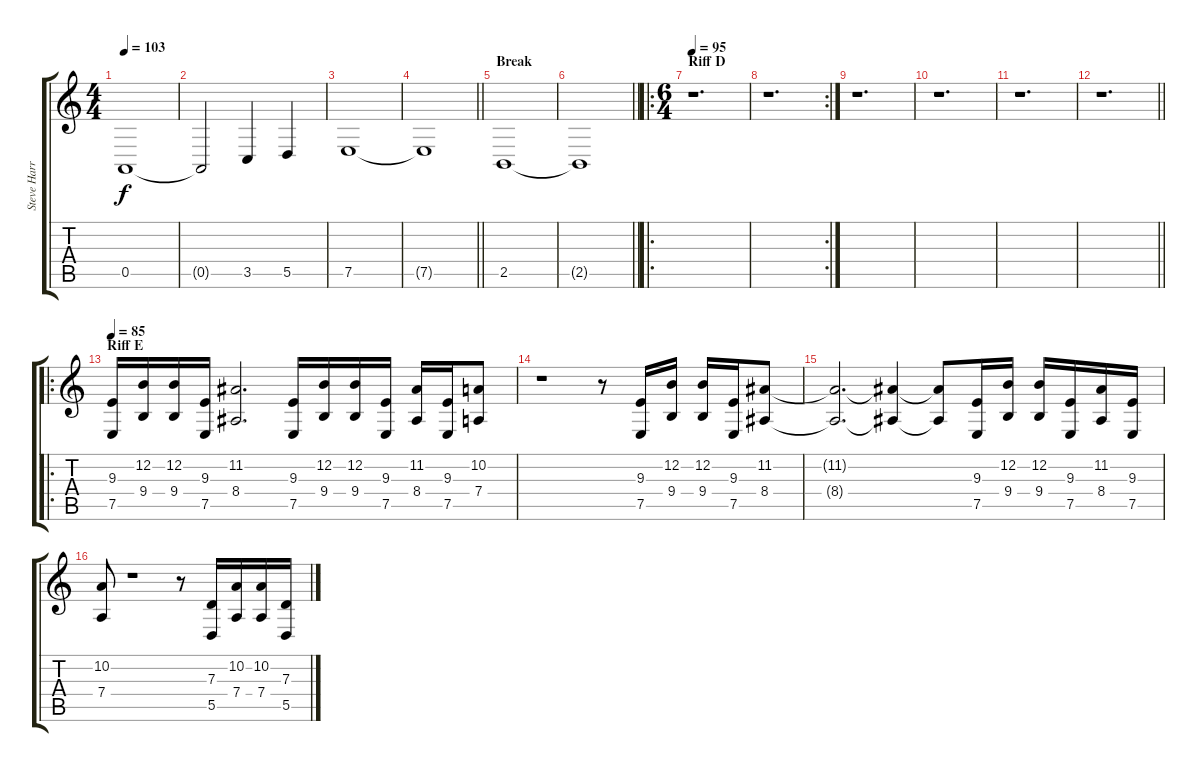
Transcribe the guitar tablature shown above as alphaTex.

\track ("Steve Harris (Teclado)" "Steve Harr") {instrument stringensemble1}
\staff {score tabs}
\tuning (E4 B3 G3 D3 A2 E2) {hide}
\ts (4 4)
\tempo 103
\clef g2
\ks c
0.5.1{dy f} |
0.5{t}.2 3.5.4 5.5.4 |
7.5.1 |
\barLineRight lightlight
7.5{t}.1 |
\section ("" "Break")
2.5.1 |
\barLineRight lightlight
2.5{t}.1{volume 0} |
\ro
\ts (6 4)
\section ("" "Riff D")
\tempo 95
r.1{d} |
\rc 2
r.1{d} |
r.1{d} |
r.1{d} |
r.1{d} |
\barLineRight lightlight
r.1{d} |
\ro
\section ("" "Riff E")
\tempo 85
(9.3 7.5).16{volume 12} (12.2 9.4).16 (12.2 9.4).16 (9.3 7.5).16 (11.2 8.4).2{d} (9.3 7.5).16 (12.2 9.4).16 (12.2 9.4).16 (9.3 7.5).16 (11.2 8.4).16 (9.3 7.5).16 (10.2 7.4).8 |
r.1 r.8 (9.3 7.5).16 (12.2 9.4).16 (12.2 9.4).16 (9.3 7.5).16 (11.2 8.4).8 |
(11.2{t} 8.4{t}).2{d} (11.2{t} 8.4{t}).4 (11.2{t} 8.4{t}).8 (9.3 7.5).16 (12.2 9.4).16 (12.2 9.4).16 (9.3 7.5).16 (11.2 8.4).16 (9.3 7.5).16 |
(10.2 7.4).8 r.1 r.8 (7.3 5.5).16 (10.2 7.4).16 (10.2 7.4).16 (7.3 5.5).16
